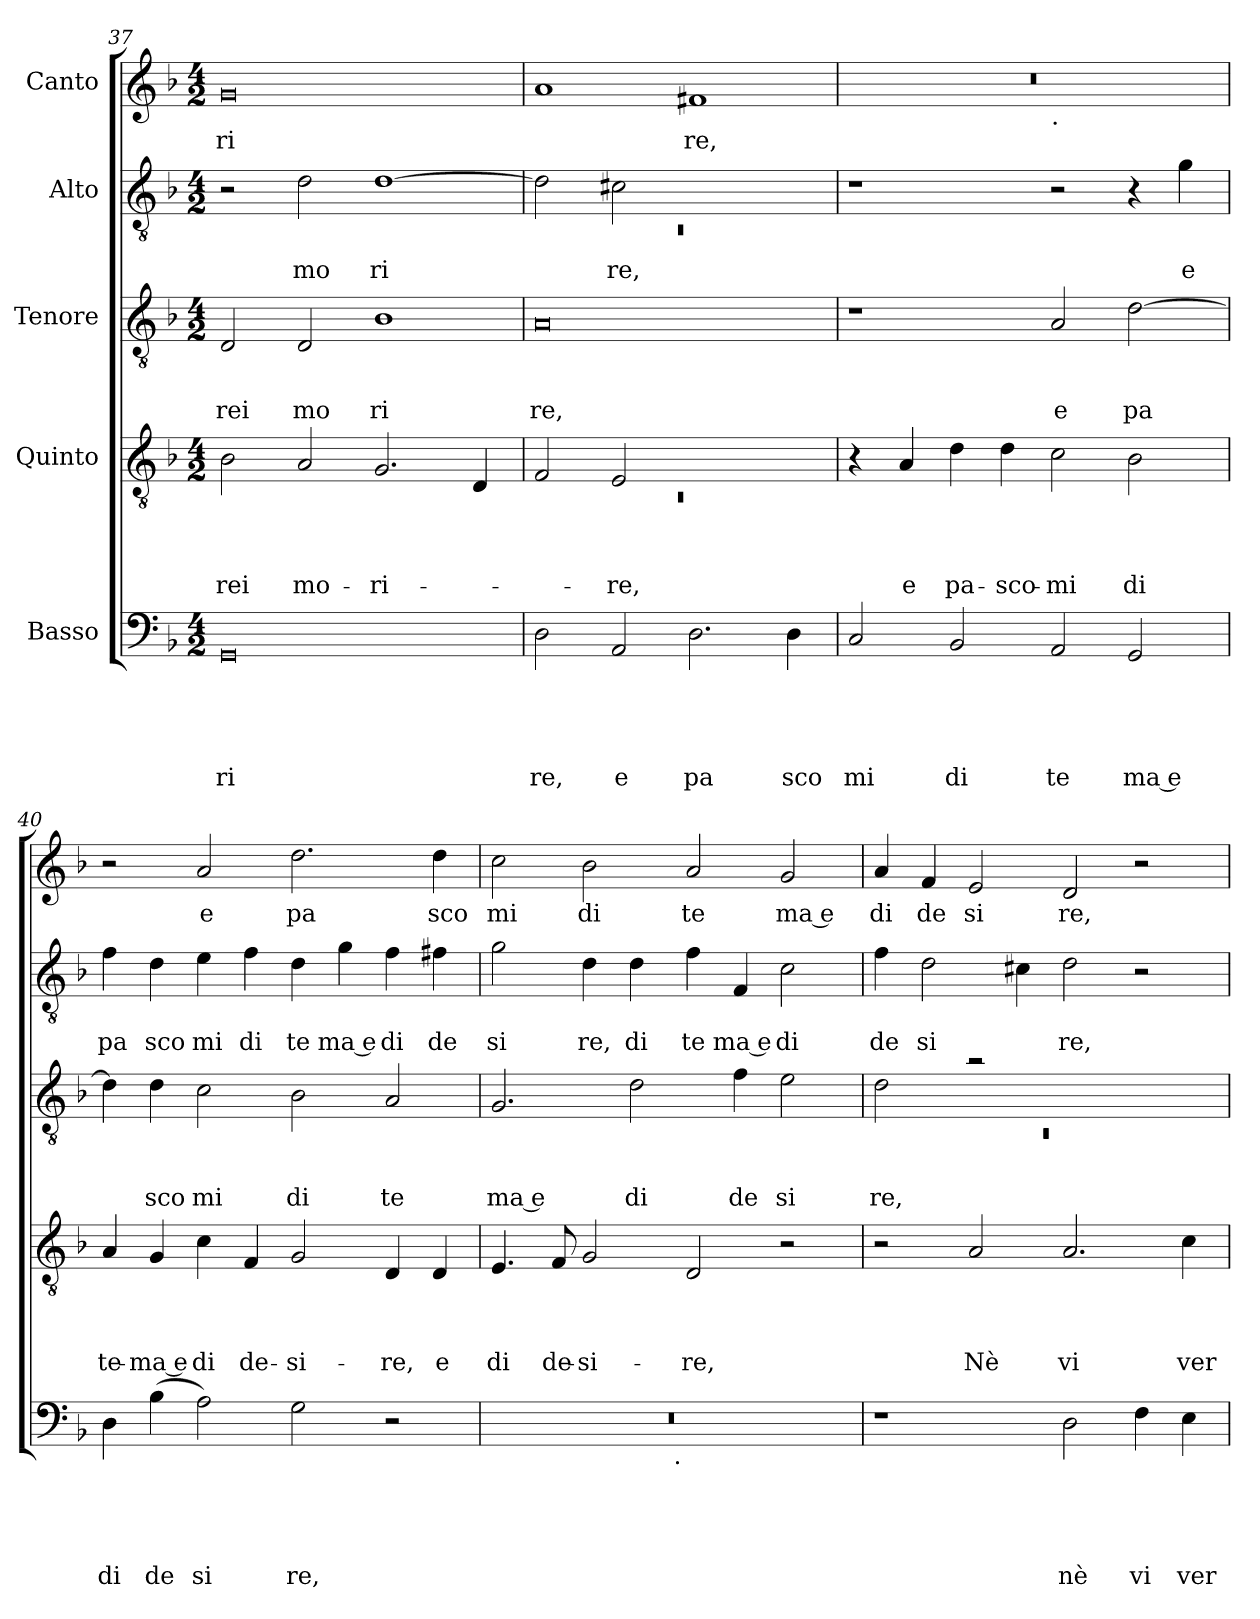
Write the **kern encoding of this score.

**kern	**text	**text	**text	**text	**text	**kern	**text	**text	**text	**text	**kern	**text	**text	**text	**kern	**text	**text	**kern	**text
*part5	*part5	*part5	*part5	*part5	*part5	*part4	*part4	*part4	*part4	*part4	*part3	*part3	*part3	*part3	*part2	*part2	*part2	*part1	*part1
*staff5	*staff5	*staff5	*staff5	*staff5	*staff5	*staff4	*staff4	*staff4	*staff4	*staff4	*staff3	*staff3	*staff3	*staff3	*staff2	*staff2	*staff2	*staff1	*staff1
*I"Basso	*	*	*	*	*	*I"Quinto	*	*	*	*	*I"Tenore	*	*	*	*I"Alto	*	*	*I"Canto	*
*clefF4	*	*	*	*	*	*clefGv2	*	*	*	*	*clefGv2	*	*	*	*clefGv2	*	*	*clefG2	*
*ITrd-3c-5	*	*	*	*	*	*ITrd-3c-5	*	*	*	*	*ITrd-3c-5	*	*	*	*ITrd-3c-5	*	*	*	*
*k[b-e-]	*	*	*	*	*	*k[b-e-]	*	*	*	*	*k[b-e-]	*	*	*	*k[b-e-]	*	*	*k[b-]	*
*B-:	*	*	*	*	*	*B-:	*	*	*	*	*B-:	*	*	*	*B-:	*	*	*F:	*
*M4/2	*	*	*	*	*	*M4/2	*	*	*	*	*M4/2	*	*	*	*M4/2	*	*	*M4/2	*
=37	=37	=37	=37	=37	=37	=37	=37	=37	=37	=37	=37	=37	=37	=37	=37	=37	=37	=37	=37
!	!	!	!	!	!LO:LY:b	!	!	!	!	!LO:LY:b	!	!	!	!LO:LY:b	!	!	!	!	!LO:LY:b
0C	.	.	.	.	ri	2e-\	.	.	.	-rei	2G/	.	.	rei	2r	.	.	0g	ri
!	!	!	!	!	!	!	!	!	!	!LO:LY:b	!	!	!	!LO:LY:b	!	!	!LO:LY:b	!	!
.	.	.	.	.	.	2d/	.	.	.	mo-	2G/	.	.	mo	2g\	.	mo	.	.
!	!	!	!	!	!	!	!	!	!	!LO:LY:b	!	!	!	!LO:LY:b	!	!	!LO:LY:b	!	!
.	.	.	.	.	.	2.c/	.	.	.	-ri-	1e-	.	.	ri	[>1g	.	ri	.	.
.	.	.	.	.	.	4G/	.	.	.	.	.	.	.	.	.	.	.	.	.
=38	=38	=38	=38	=38	=38	=38	=38	=38	=38	=38	=38	=38	=38	=38	=38	=38	=38	=38	=38
*	*	*	*	*	*	*^	*	*	*	*	*	*	*	*	*^	*	*	*	*
!	!	!	!	!	!LO:LY:b	!	!LO:N:vis=1	!	!	!	!	!	!	!	!LO:LY:b	!	!LO:N:vis=1	!	!	!	!
2G\	.	.	.	.	re,	2B-/	0rC	.	.	.	.	0d	.	.	re,	2g\]	0rC	.	.	1a	.
!	!	!	!	!	!LO:LY:b	!	!	!	!	!	!LO:LY:b	!	!	!	!	!	!	!	!LO:LY:b	!	!
2D/	.	.	.	.	e	2A/	.	.	.	.	-re,	.	.	.	.	2f#X\	.	.	re,	.	.
!	!	!	!	!	!LO:LY:b	!	!	!	!	!	!	!	!	!	!	!	!	!	!	!	!LO:LY:b
2.G\	.	.	.	.	pa	1ryy	.	.	.	.	.	.	.	.	.	1ryy	.	.	.	1f#X	re,
!	!	!	!	!	!LO:LY:b	!	!	!	!	!	!	!	!	!	!	!	!	!	!	!	!
4G\	.	.	.	.	sco	.	.	.	.	.	.	.	.	.	.	.	.	.	.	.	.
*	*	*	*	*	*	*v	*v	*	*	*	*	*	*	*	*	*v	*v	*	*	*	*
=39	=39	=39	=39	=39	=39	=39	=39	=39	=39	=39	=39	=39	=39	=39	=39	=39	=39	=39	=39
!	!	!	!	!	!LO:LY:b	!	!	!	!	!	!	!	!	!	!	!	!	!	!
*	*	*	*	*	*	*	*	*	*	*	*	*	*	*	*	*	*	*^	*
2F/	.	.	.	.	mi	4r	.	.	.	.	1r	.	.	.	1r	.	.	0r	1ryy	.
!	!	!	!	!	!	!	!	!	!	!LO:LY:b	!	!	!	!	!	!	!	!	!	!
.	.	.	.	.	.	4d/	.	.	.	e	.	.	.	.	.	.	.	.	.	.
!	!	!	!	!	!LO:LY:b	!	!	!	!	!LO:LY:b	!	!	!	!	!	!	!	!	!	!
2E-/	.	.	.	.	di	4g\	.	.	.	pa-	.	.	.	.	.	.	.	.	.	.
!	!	!	!	!	!	!	!	!	!	!LO:LY:b	!	!	!	!	!	!	!	!	!	!
.	.	.	.	.	.	4g\	.	.	.	-sco-	.	.	.	.	.	.	.	.	.	.
!	!	!	!	!	!	!	!	!	!	!	!	!	!	!	!	!	!	!	!LO:TX:b:t=.	!
!	!	!	!	!	!LO:LY:b	!	!	!	!	!LO:LY:b	!	!	!	!LO:LY:b	!	!	!	!	!	!
2D/	.	.	.	.	te	2f\	.	.	.	-mi	2d/	.	.	e	2r	.	.	.	1ryy	.
!	!	!	!	!	!LO:LY:b:rj	!	!	!	!	!LO:LY:b	!	!	!	!LO:LY:b	!	!	!	!	!	!
2C/	.	.	.	.	ma e	2e-\	.	.	.	di	[>2g\	.	.	pa	4r	.	.	.	.	.
!	!	!	!	!	!	!	!	!	!	!	!	!	!	!	!	!	!LO:LY:b	!	!	!
.	.	.	.	.	.	.	.	.	.	.	.	.	.	.	4cc\	.	e	.	.	.
=40	=40	=40	=40	=40	=40	=40	=40	=40	=40	=40	=40	=40	=40	=40	=40	=40	=40	=40	=40	=40
!	!	!	!	!	!LO:LY:b	!	!	!	!	!LO:LY:b	!	!	!	!	!	!	!LO:LY:b	!	!	!
*	*	*	*	*	*	*	*	*	*	*	*	*	*	*	*	*	*	*v	*v	*
4G\	.	.	.	.	di	4d/	.	.	.	te-	4g\]	.	.	.	4b-\	.	pa	2r	.
!	!	!	!	!	!LO:LY:b	!	!	!	!	!LO:LY:b:rj	!	!	!	!LO:LY:b	!	!	!LO:LY:b	!	!
(>4e-\	.	.	.	.	de	4c/	.	.	.	-ma e	4g\	.	.	sco	4g\	.	sco	.	.
!	!	!	!	!	!LO:LY:b	!	!	!	!	!LO:LY:b	!	!	!	!LO:LY:b	!	!	!LO:LY:b	!	!LO:LY:b
2d\)	.	.	.	.	si	4f\	.	.	.	di	2f\	.	.	mi	4a\	.	mi	2a/	e
!	!	!	!	!	!	!	!	!	!	!LO:LY:b	!	!	!	!	!	!	!LO:LY:b	!	!
.	.	.	.	.	.	4B-/	.	.	.	de-	.	.	.	.	4b-\	.	di	.	.
!	!	!	!	!	!LO:LY:b	!	!	!	!	!LO:LY:b	!	!	!	!LO:LY:b	!	!	!LO:LY:b	!	!LO:LY:b
2c\	.	.	.	.	re,	2c/	.	.	.	-si-	2e-\	.	.	di	4g\	.	te	2.dd\	pa
!	!	!	!	!	!	!	!	!	!	!	!	!	!	!	!	!	!LO:LY:b:rj	!	!
.	.	.	.	.	.	.	.	.	.	.	.	.	.	.	4cc\	.	ma e	.	.
!	!	!	!	!	!	!	!	!	!	!LO:LY:b	!	!	!	!LO:LY:b	!	!	!LO:LY:b	!	!
2r	.	.	.	.	.	4G/	.	.	.	-re,	2d/	.	.	te	4b-\	.	di	.	.
!	!	!	!	!	!	!	!	!	!	!LO:LY:b	!	!	!	!	!	!	!LO:LY:b	!	!LO:LY:b
.	.	.	.	.	.	4G/	.	.	.	e	.	.	.	.	4bn\	.	de	4dd\	sco
=41	=41	=41	=41	=41	=41	=41	=41	=41	=41	=41	=41	=41	=41	=41	=41	=41	=41	=41	=41
!	!	!	!	!	!	!	!	!	!	!LO:LY:b	!	!	!	!LO:LY:b:rj	!	!	!LO:LY:b	!	!LO:LY:b
*^	*	*	*	*	*	*	*	*	*	*	*	*	*	*	*	*	*	*	*
0r	2ryy	.	.	.	.	.	4.A/	.	.	.	di	2.c/	.	.	ma e	2cc\	.	si	2cc\	mi
!	!	!	!	!	!	!	!	!	!	!	!LO:LY:b	!	!	!	!	!	!	!	!	!
.	.	.	.	.	.	.	8B-/	.	.	.	de-	.	.	.	.	.	.	.	.	.
!	!	!	!	!	!	!	!	!	!	!	!LO:LY:b	!	!	!	!	!	!	!LO:LY:b	!	!LO:LY:b
.	4...ryy	.	.	.	.	.	2c/	.	.	.	-si-	.	.	.	.	4g\	.	re,	2b-\	di
!	!	!	!	!	!	!	!	!	!	!	!	!	!	!	!LO:LY:b	!	!	!LO:LY:b	!	!
.	.	.	.	.	.	.	.	.	.	.	.	2g\	.	.	di	4g\	.	di	.	.
!	!LO:TX:b:t=.	!	!	!	!	!	!	!	!	!	!	!	!	!	!	!	!	!	!	!
.	1ryy	.	.	.	.	.	.	.	.	.	.	.	.	.	.	.	.	.	.	.
!	!	!	!	!	!	!	!	!	!	!	!LO:LY:b	!	!	!	!	!	!	!LO:LY:b	!	!LO:LY:b
.	.	.	.	.	.	.	2G/	.	.	.	-re,	.	.	.	.	4b-\	.	te	2a/	te
!	!	!	!	!	!	!	!	!	!	!	!	!	!	!	!LO:LY:b	!	!	!LO:LY:b:rj	!	!
.	.	.	.	.	.	.	.	.	.	.	.	4b-\	.	.	de	4B-/	.	ma e	.	.
!	!	!	!	!	!	!	!	!	!	!	!	!	!	!	!LO:LY:b	!	!	!LO:LY:b	!	!LO:LY:b:rj
.	.	.	.	.	.	.	2r	.	.	.	.	2a\	.	.	si	2f\	.	di	2g/	ma e
.	32ryy	.	.	.	.	.	.	.	.	.	.	.	.	.	.	.	.	.	.	.
!!LO:LB:g=z
=42	=42	=42	=42	=42	=42	=42	=42	=42	=42	=42	=42	=42	=42	=42	=42	=42	=42	=42	=42	=42
*	*	*	*	*	*	*	*	*	*	*	*	*^	*	*	*	*	*	*	*	*
!	!	!	!	!	!	!	!	!	!	!	!	!	!LO:N:vis=1	!	!	!LO:LY:b	!	!	!LO:LY:b	!	!LO:LY:b
*v	*v	*	*	*	*	*	*	*	*	*	*	*	*	*	*	*	*	*	*	*	*
1r	.	.	.	.	.	2r	.	.	.	.	2g\	0rC	.	.	re,	4b-\	.	de	4a/	di
!	!	!	!	!	!	!	!	!	!	!	!	!	!	!	!	!	!	!LO:LY:b	!	!LO:LY:b
.	.	.	.	.	.	.	.	.	.	.	.	.	.	.	.	2g\	.	si	4f/	de
!	!	!	!	!	!	!	!	!	!	!LO:LY:b	!	!	!	!	!	!	!	!	!	!LO:LY:b
.	.	.	.	.	.	2d/	.	.	.	Nè	2ra	.	.	.	.	.	.	.	2e/	si
.	.	.	.	.	.	.	.	.	.	.	.	.	.	.	.	4f#X\	.	.	.	.
!	!	!	!	!	!LO:LY:b	!	!	!	!	!LO:LY:b	!	!	!	!	!	!	!	!LO:LY:b	!	!LO:LY:b
2G\	.	.	.	.	nè	2.d/	.	.	.	vi	1ryy	.	.	.	.	2g\	.	re,	2d/	re,
!	!	!	!	!	!LO:LY:b	!	!	!	!	!	!	!	!	!	!	!	!	!	!	!
4B-\	.	.	.	.	vi	.	.	.	.	.	.	.	.	.	.	2r	.	.	2r	.
!	!	!	!	!	!LO:LY:b	!	!	!	!	!LO:LY:b	!	!	!	!	!	!	!	!	!	!
4A\	.	.	.	.	ver	4f\	.	.	.	ver	.	.	.	.	.	.	.	.	.	.
*	*	*	*	*	*	*	*	*	*	*	*v	*v	*	*	*	*	*	*	*	*
=	=	=	=	=	=	=	=	=	=	=	=	=	=	=	=	=	=	=	=
*-	*-	*-	*-	*-	*-	*-	*-	*-	*-	*-	*-	*-	*-	*-	*-	*-	*-	*-	*-
